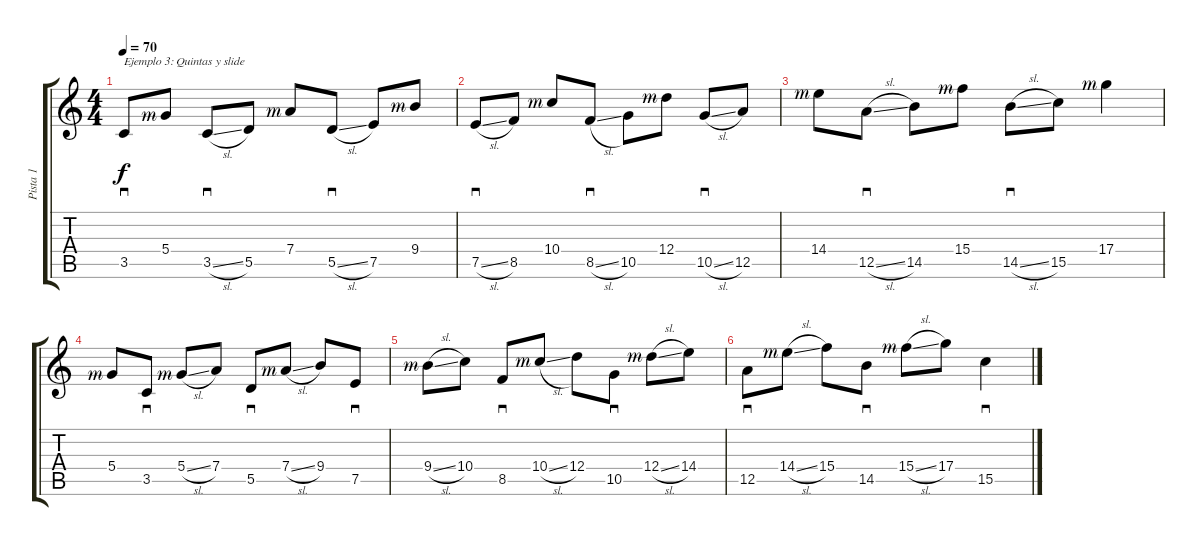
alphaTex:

\track ("Pista 1" "Pista 1") {instrument acousticguitarsteel}
\staff {score tabs}
\tuning (E4 B3 G3 D3 A2 E2) {hide}
\ts (4 4)
\tempo 70
\clef g2
\ks c
3.5.8{sd txt "Ejemplo 3: Quintas y slide" dy f instrument acousticguitarsteel} 5.4{rf 3}.8 3.5{sl}.8{sd} 5.5.8 7.4{rf 3}.8 5.5{sl}.8{sd} 7.5.8 9.4{rf 3}.8 |
7.5{sl}.8{sd} 8.5.8 10.4{rf 3}.8 8.5{sl}.8{sd} 10.5.8 12.4{rf 3}.8 10.5{sl}.8{sd} 12.5.8 |
14.4{rf 3}.8 12.5{sl}.8{sd} 14.5.8 15.4{rf 3}.8 14.5{sl}.8{sd} 15.5.8 17.4{rf 3}.4 |
5.4{rf 3}.8 3.5.8{sd} 5.4{sl rf 3}.8 7.4.8 5.5.8{sd} 7.4{sl rf 3}.8 9.4.8 7.5.8{sd} |
9.4{sl rf 3}.8 10.4.8 8.5.8{sd} 10.4{sl rf 3}.8 12.4.8 10.5.8{sd} 12.4{sl rf 3}.8 14.4.8 |
12.5.8{sd} 14.4{sl rf 3}.8 15.4.8 14.5.8{sd} 15.4{sl rf 3}.8 17.4.8 15.5.4{sd}
